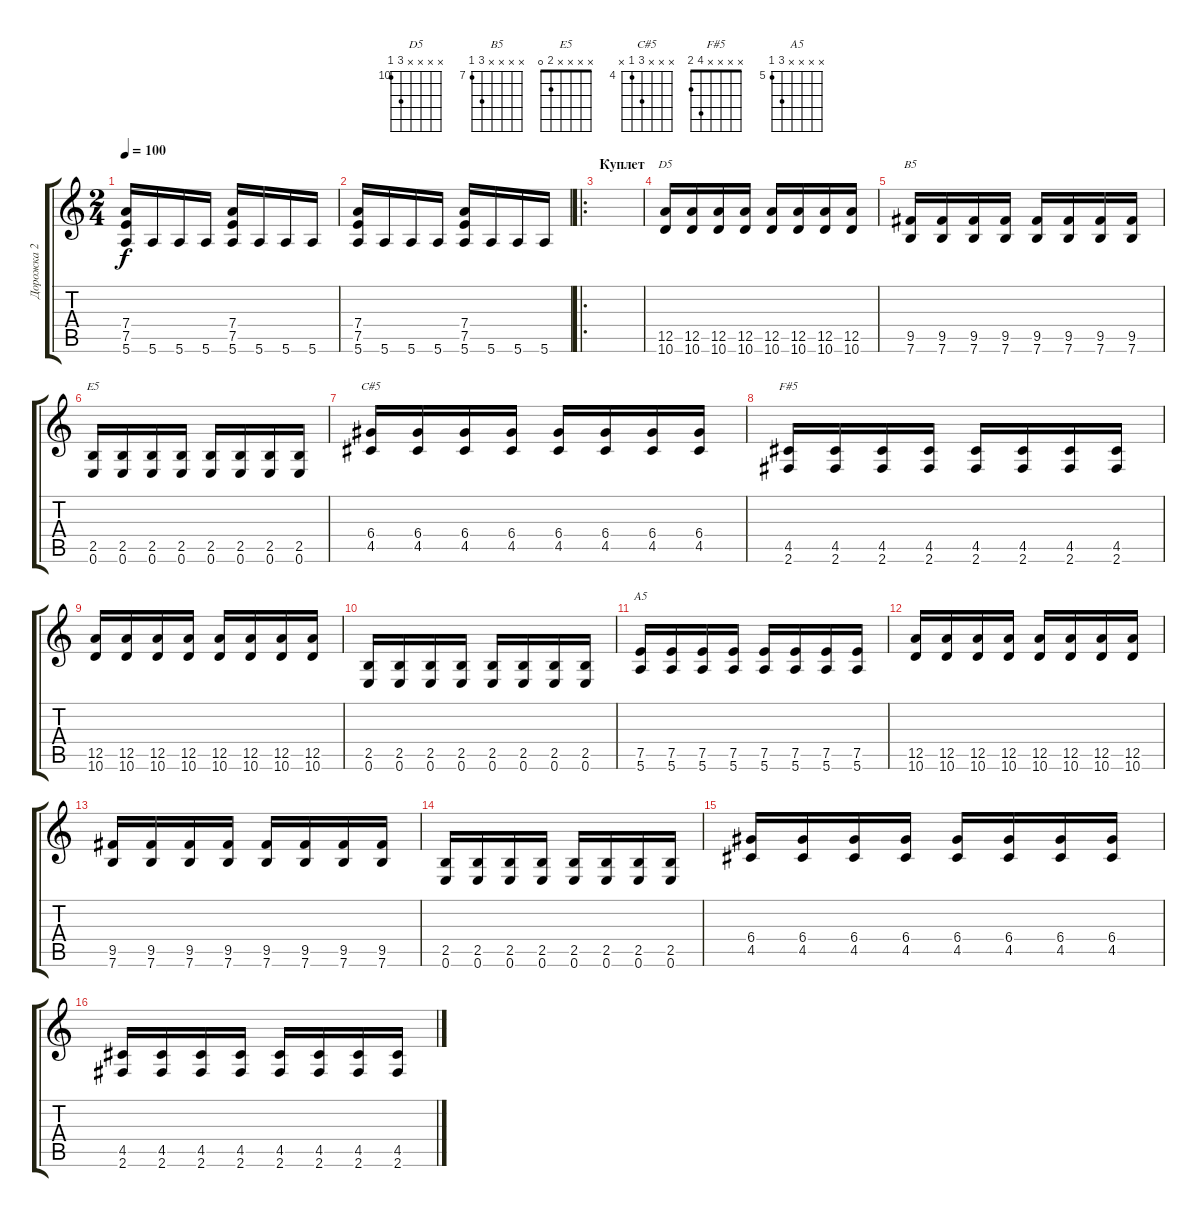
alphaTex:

\track ("Дорожка 2" "Дорожка 2") {instrument overdrivenguitar}
\staff {score tabs}
\tuning (E4 B3 G3 D3 A2 E2) {hide}
\chord ("D5" x x x x 12 10) {firstfret 10}
\chord ("B5" x x x x 9 7) {firstfret 7}
\chord ("E5" x x x x 2 0)
\chord ("C#5" x x x 6 4 x) {firstfret 4}
\chord ("F#5" x x x x 4 2)
\chord ("A5" x x x x 7 5) {firstfret 5}
\ts (2 4)
\tempo 100
\clef g2
\ks c
(7.4 7.5 5.6).16{dy f} 5.6.16 5.6.16 5.6.16 (7.4 7.5 5.6).16 5.6.16 5.6.16 5.6.16 |
(7.4 7.5 5.6).16 5.6.16 5.6.16 5.6.16 (7.4 7.5 5.6).16 5.6.16 5.6.16 5.6.16 |
\ro
\section ("" "Куплет")
|
(12.5 10.6).16{ch "D5"} (12.5 10.6).16 (12.5 10.6).16 (12.5 10.6).16 (12.5 10.6).16 (12.5 10.6).16 (12.5 10.6).16 (12.5 10.6).16 |
(9.5 7.6).16{ch "B5"} (9.5 7.6).16 (9.5 7.6).16 (9.5 7.6).16 (9.5 7.6).16 (9.5 7.6).16 (9.5 7.6).16 (9.5 7.6).16 |
(2.5 0.6).16{ch "E5"} (2.5 0.6).16 (2.5 0.6).16 (2.5 0.6).16 (2.5 0.6).16 (2.5 0.6).16 (2.5 0.6).16 (2.5 0.6).16 |
(6.4 4.5).16{ch "C#5"} (6.4 4.5).16 (6.4 4.5).16 (6.4 4.5).16 (6.4 4.5).16 (6.4 4.5).16 (6.4 4.5).16 (6.4 4.5).16 |
(4.5 2.6).16{ch "F#5"} (4.5 2.6).16 (4.5 2.6).16 (4.5 2.6).16 (4.5 2.6).16 (4.5 2.6).16 (4.5 2.6).16 (4.5 2.6).16 |
(12.5 10.6).16 (12.5 10.6).16 (12.5 10.6).16 (12.5 10.6).16 (12.5 10.6).16 (12.5 10.6).16 (12.5 10.6).16 (12.5 10.6).16 |
(2.5 0.6).16 (2.5 0.6).16 (2.5 0.6).16 (2.5 0.6).16 (2.5 0.6).16 (2.5 0.6).16 (2.5 0.6).16 (2.5 0.6).16 |
(7.5 5.6).16{ch "A5"} (7.5 5.6).16 (7.5 5.6).16 (7.5 5.6).16 (7.5 5.6).16 (7.5 5.6).16 (7.5 5.6).16 (7.5 5.6).16 |
(12.5 10.6).16 (12.5 10.6).16 (12.5 10.6).16 (12.5 10.6).16 (12.5 10.6).16 (12.5 10.6).16 (12.5 10.6).16 (12.5 10.6).16 |
(9.5 7.6).16 (9.5 7.6).16 (9.5 7.6).16 (9.5 7.6).16 (9.5 7.6).16 (9.5 7.6).16 (9.5 7.6).16 (9.5 7.6).16 |
(2.5 0.6).16 (2.5 0.6).16 (2.5 0.6).16 (2.5 0.6).16 (2.5 0.6).16 (2.5 0.6).16 (2.5 0.6).16 (2.5 0.6).16 |
(6.4 4.5).16 (6.4 4.5).16 (6.4 4.5).16 (6.4 4.5).16 (6.4 4.5).16 (6.4 4.5).16 (6.4 4.5).16 (6.4 4.5).16 |
(4.5 2.6).16 (4.5 2.6).16 (4.5 2.6).16 (4.5 2.6).16 (4.5 2.6).16 (4.5 2.6).16 (4.5 2.6).16 (4.5 2.6).16
